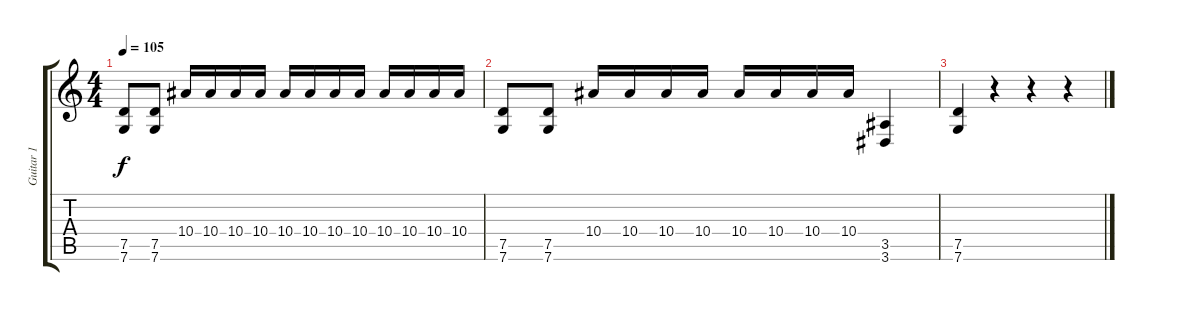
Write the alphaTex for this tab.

\track ("Guitar 1" "Guitar 1") {instrument distortionguitar}
\staff {score tabs}
\tuning (D4 A3 F3 C3 G2 C2) {hide}
\ts (4 4)
\tempo 105
\clef g2
\ks c
(7.5 7.6).8{dy f} (7.5 7.6).8 10.4.16 10.4.16 10.4.16 10.4.16 10.4.16 10.4.16 10.4.16 10.4.16 10.4.16 10.4.16 10.4.16 10.4.16 |
(7.5 7.6).8 (7.5 7.6).8 10.4.16 10.4.16 10.4.16 10.4.16 10.4.16 10.4.16 10.4.16 10.4.16 (3.5 3.6).4 |
(7.5 7.6).4 r.4 r.4 r.4
